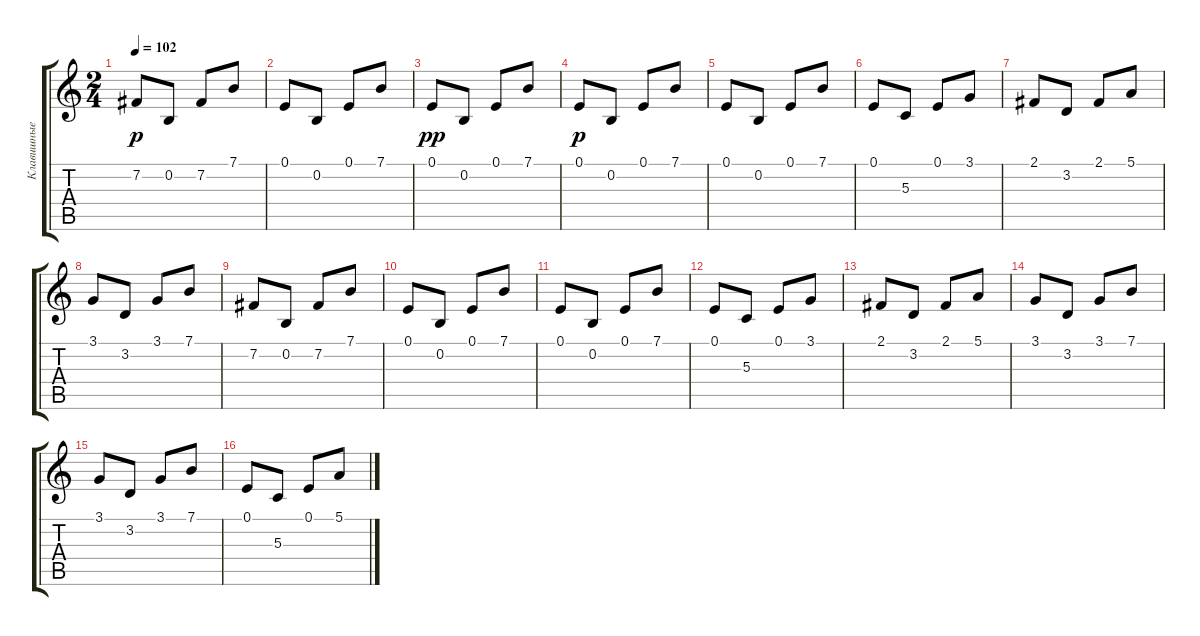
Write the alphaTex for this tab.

\track ("Клавишные" "Клавишные") {instrument synthbrass2}
\staff {score tabs}
\tuning (E4 B3 G3 D3 A2 E2) {hide}
\ts (2 4)
\tempo 102
\clef g2
\ks c
7.2.8{dy p} 0.2.8 7.2.8 7.1.8 |
0.1.8 0.2.8 0.1.8 7.1.8 |
0.1.8{dy pp} 0.2.8 0.1.8 7.1.8 |
0.1.8{dy p} 0.2.8 0.1.8 7.1.8 |
0.1.8 0.2.8 0.1.8 7.1.8 |
0.1.8 5.3.8 0.1.8 3.1.8 |
2.1.8 3.2.8 2.1.8 5.1.8 |
3.1.8 3.2.8 3.1.8 7.1.8 |
7.2.8 0.2.8 7.2.8 7.1.8 |
0.1.8 0.2.8 0.1.8 7.1.8 |
0.1.8 0.2.8 0.1.8 7.1.8 |
0.1.8 5.3.8 0.1.8 3.1.8 |
2.1.8 3.2.8 2.1.8 5.1.8 |
3.1.8 3.2.8 3.1.8 7.1.8 |
3.1.8 3.2.8 3.1.8 7.1.8 |
0.1.8 5.3.8 0.1.8 5.1.8
